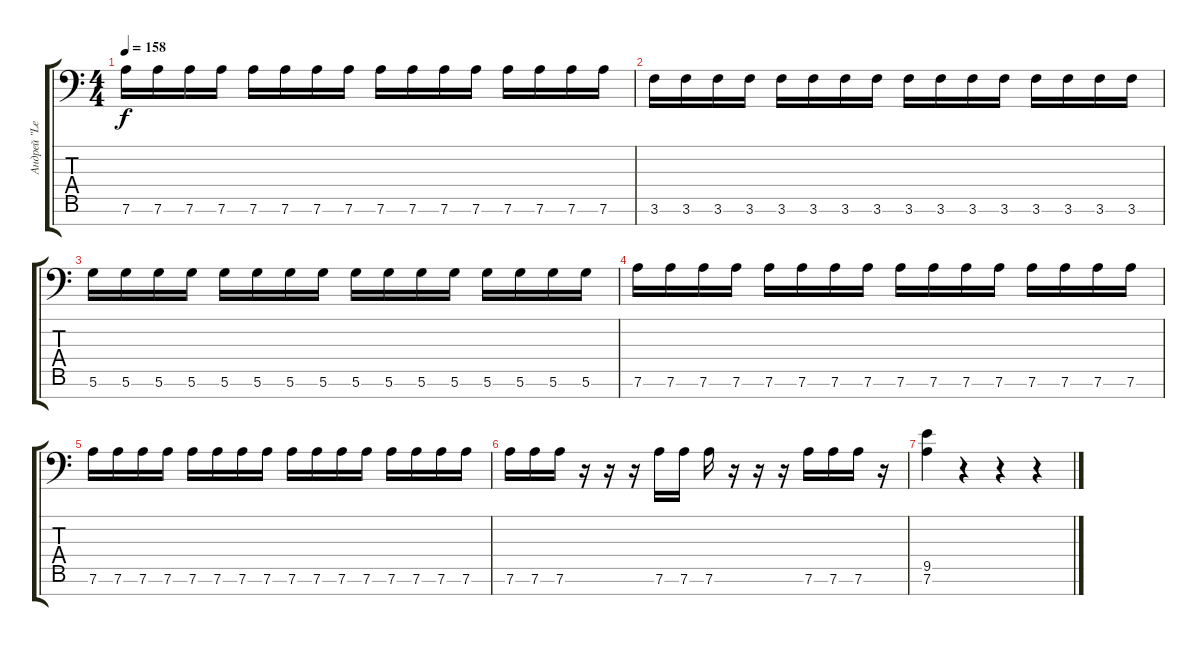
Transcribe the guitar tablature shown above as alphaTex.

\track ("Андрей \"Leo\" Леонтьев" "Андрей \"Le") {instrument distortionguitar}
\staff {score tabs}
\tuning (D4 A3 F3 C3 G2 D2 A1) {hide}
\ts (4 4)
\tempo 158
\clef f4
\ks c
7.6.16{dy f} 7.6.16 7.6.16 7.6.16 7.6.16 7.6.16 7.6.16 7.6.16 7.6.16 7.6.16 7.6.16 7.6.16 7.6.16 7.6.16 7.6.16 7.6.16 |
3.6.16 3.6.16 3.6.16 3.6.16 3.6.16 3.6.16 3.6.16 3.6.16 3.6.16 3.6.16 3.6.16 3.6.16 3.6.16 3.6.16 3.6.16 3.6.16 |
5.6.16 5.6.16 5.6.16 5.6.16 5.6.16 5.6.16 5.6.16 5.6.16 5.6.16 5.6.16 5.6.16 5.6.16 5.6.16 5.6.16 5.6.16 5.6.16 |
7.6.16 7.6.16 7.6.16 7.6.16 7.6.16 7.6.16 7.6.16 7.6.16 7.6.16 7.6.16 7.6.16 7.6.16 7.6.16 7.6.16 7.6.16 7.6.16 |
7.6.16 7.6.16 7.6.16 7.6.16 7.6.16 7.6.16 7.6.16 7.6.16 7.6.16 7.6.16 7.6.16 7.6.16 7.6.16 7.6.16 7.6.16 7.6.16 |
7.6.16 7.6.16 7.6.16 r.16 r.16 r.16 7.6.16 7.6.16 7.6.16 r.16 r.16 r.16 7.6.16 7.6.16 7.6.16 r.16 |
(9.5 7.6).4 r.4 r.4 r.4
